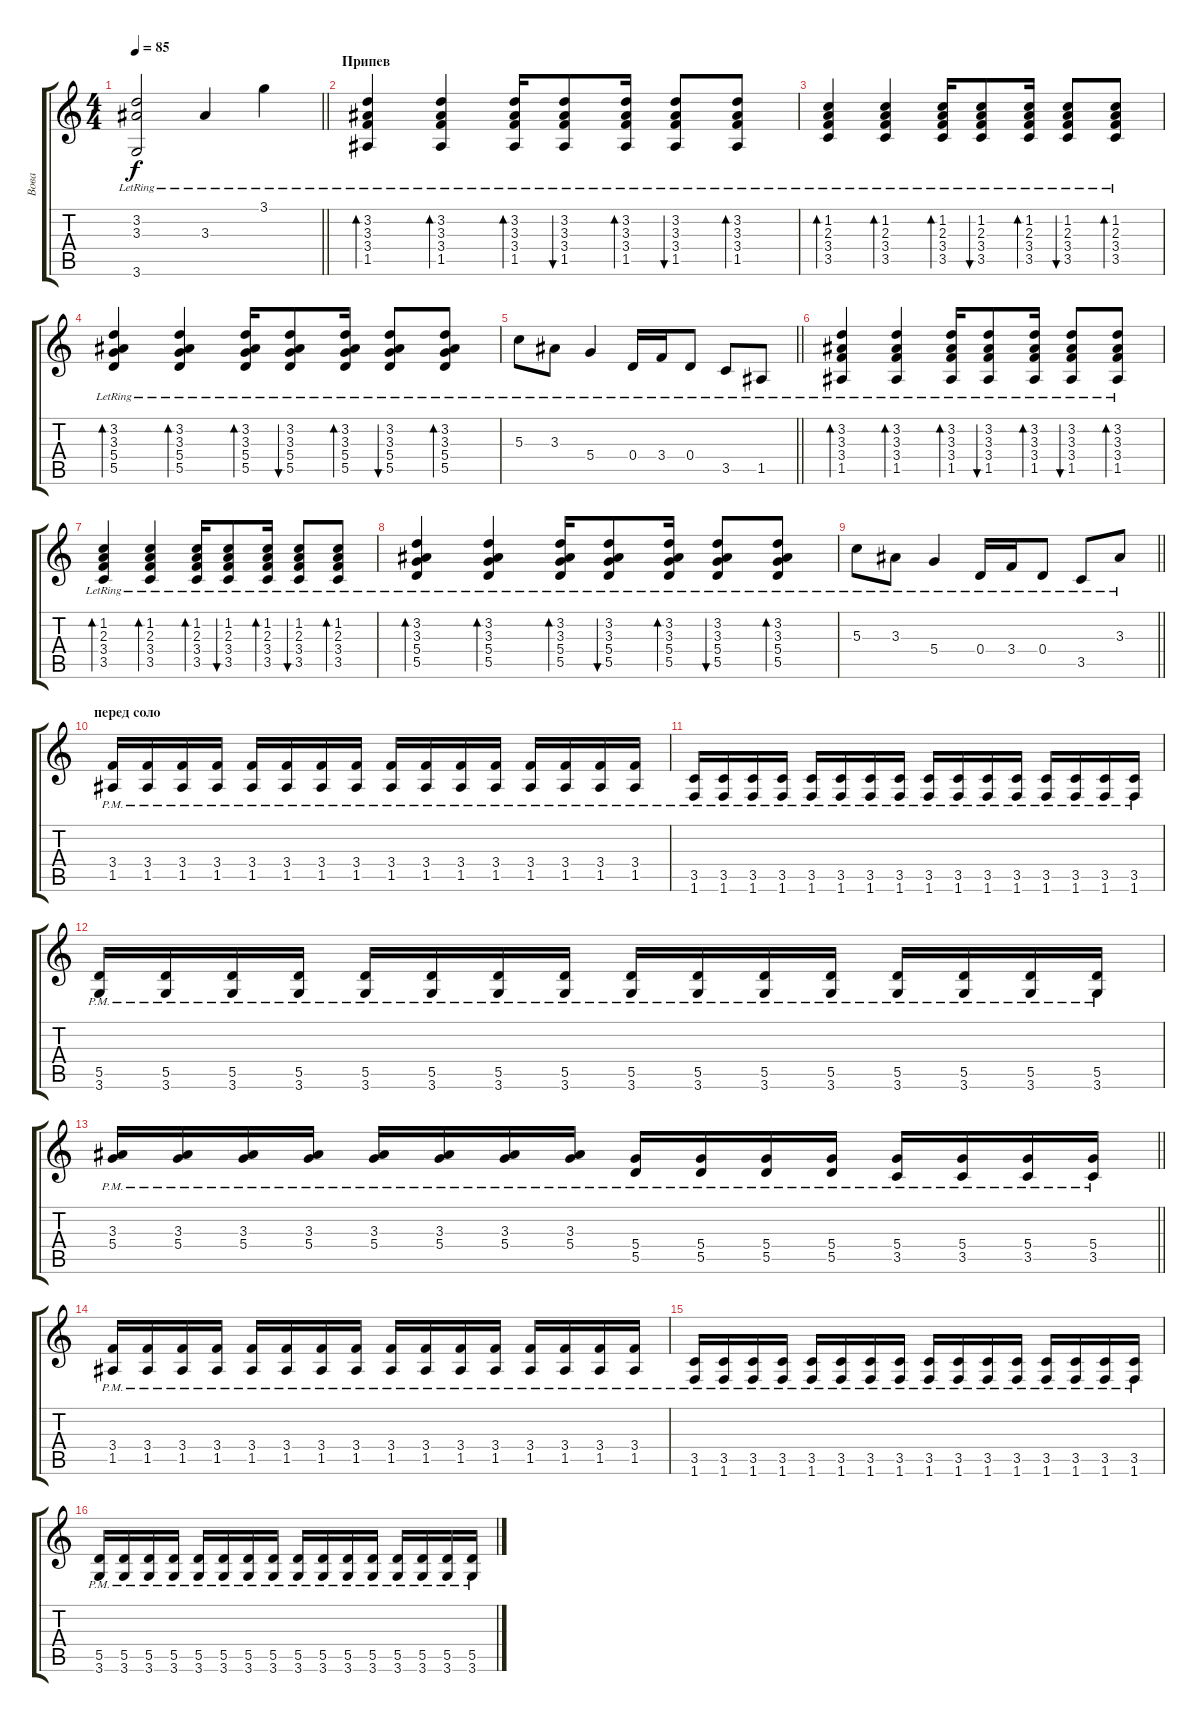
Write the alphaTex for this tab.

\track ("Вова" "Вова") {instrument electricguitarjazz}
\staff {score tabs}
\tuning (E4 B3 G3 D3 A2 E2) {hide}
\ts (4 4)
\tempo 85
\clef g2
\barLineRight lightlight
\ks c
(3.2{lr} 3.3{lr} 3.6{lr}).2{dy f} 3.3{lr}.4 3.1{lr}.4 |
\section ("" "Припев")
(3.2 3.3{lr} 3.4 1.5).4{bd 60} (3.2{lr} 3.3 3.4 1.5).4{bd 60} (3.2 3.3{lr} 3.4 1.5).16{bd 60} (3.2{lr} 3.3 3.4 1.5).8{bu 60} (3.2 3.3{lr} 3.4 1.5).16{bd 60} (3.2{lr} 3.3 3.4 1.5).8{bu 60} (3.2 3.3{lr} 3.4 1.5).8{bd 60} |
(1.2 2.3 3.4{lr} 3.5).4{bd 60} (1.2 2.3{lr} 3.4 3.5).4{bd 60} (1.2 2.3 3.4{lr} 3.5).16{bd 60} (1.2 2.3{lr} 3.4 3.5).8{bu 60} (1.2 2.3 3.4{lr} 3.5).16{bd 60} (1.2 2.3{lr} 3.4 3.5).8{bu 60} (1.2 2.3 3.4{lr} 3.5).8{bd 60} |
(3.2 3.3 5.4{lr} 5.5).4{bd 60} (3.2 3.3{lr} 5.4 5.5).4{bd 60} (3.2 3.3 5.4{lr} 5.5).16{bd 60} (3.2 3.3{lr} 5.4 5.5).8{bu 60} (3.2 3.3 5.4{lr} 5.5).16{bd 60} (3.2 3.3{lr} 5.4 5.5).8{bu 60} (3.2 3.3 5.4{lr} 5.5).8{bd 60} |
\barLineRight lightlight
5.3{lr}.8 3.3{lr}.8 5.4{lr}.4 0.4{lr}.16 3.4{lr}.16 0.4{lr}.8 3.5{lr}.8 1.5{lr}.8 |
(3.2 3.3{lr} 3.4 1.5).4{bd 60} (3.2{lr} 3.3 3.4 1.5).4{bd 60} (3.2 3.3{lr} 3.4 1.5).16{bd 60} (3.2{lr} 3.3 3.4 1.5).8{bu 60} (3.2 3.3{lr} 3.4 1.5).16{bd 60} (3.2{lr} 3.3 3.4 1.5).8{bu 60} (3.2 3.3{lr} 3.4 1.5).8{bd 60} |
(1.2 2.3 3.4{lr} 3.5).4{bd 60} (1.2 2.3{lr} 3.4 3.5).4{bd 60} (1.2 2.3 3.4{lr} 3.5).16{bd 60} (1.2 2.3{lr} 3.4 3.5).8{bu 60} (1.2 2.3 3.4{lr} 3.5).16{bd 60} (1.2 2.3{lr} 3.4 3.5).8{bu 60} (1.2 2.3 3.4{lr} 3.5).8{bd 60} |
(3.2 3.3 5.4{lr} 5.5).4{bd 60} (3.2 3.3{lr} 5.4 5.5).4{bd 60} (3.2 3.3 5.4{lr} 5.5).16{bd 60} (3.2 3.3{lr} 5.4 5.5).8{bu 60} (3.2 3.3 5.4{lr} 5.5).16{bd 60} (3.2 3.3{lr} 5.4 5.5).8{bu 60} (3.2 3.3 5.4{lr} 5.5).8{bd 60} |
\barLineRight lightlight
5.3{lr}.8 3.3{lr}.8 5.4{lr}.4 0.4{lr}.16 3.4{lr}.16 0.4{lr}.8 3.5{lr}.8 3.3{lr}.8 |
\section ("" "перед соло")
(3.4{pm} 1.5{pm}).16 (3.4{pm} 1.5{pm}).16 (3.4{pm} 1.5{pm}).16 (3.4{pm} 1.5{pm}).16 (3.4{pm} 1.5{pm}).16 (3.4{pm} 1.5{pm}).16 (3.4{pm} 1.5{pm}).16 (3.4{pm} 1.5{pm}).16 (3.4{pm} 1.5{pm}).16 (3.4{pm} 1.5{pm}).16 (3.4{pm} 1.5{pm}).16 (3.4{pm} 1.5{pm}).16 (3.4{pm} 1.5{pm}).16 (3.4{pm} 1.5{pm}).16 (3.4{pm} 1.5{pm}).16 (3.4{pm} 1.5{pm}).16 |
(3.5{pm} 1.6{pm}).16 (3.5{pm} 1.6{pm}).16 (3.5{pm} 1.6{pm}).16 (3.5{pm} 1.6{pm}).16 (3.5{pm} 1.6{pm}).16 (3.5{pm} 1.6{pm}).16 (3.5{pm} 1.6{pm}).16 (3.5{pm} 1.6{pm}).16 (3.5{pm} 1.6{pm}).16 (3.5{pm} 1.6{pm}).16 (3.5{pm} 1.6{pm}).16 (3.5{pm} 1.6{pm}).16 (3.5{pm} 1.6{pm}).16 (3.5{pm} 1.6{pm}).16 (3.5{pm} 1.6{pm}).16 (3.5{pm} 1.6{pm}).16 |
(5.5{pm} 3.6{pm}).16 (5.5{pm} 3.6{pm}).16 (5.5{pm} 3.6{pm}).16 (5.5{pm} 3.6{pm}).16 (5.5{pm} 3.6{pm}).16 (5.5{pm} 3.6{pm}).16 (5.5{pm} 3.6{pm}).16 (5.5{pm} 3.6{pm}).16 (5.5{pm} 3.6{pm}).16 (5.5{pm} 3.6{pm}).16 (5.5{pm} 3.6{pm}).16 (5.5{pm} 3.6{pm}).16 (5.5{pm} 3.6{pm}).16 (5.5{pm} 3.6{pm}).16 (5.5{pm} 3.6{pm}).16 (5.5{pm} 3.6{pm}).16 |
\barLineRight lightlight
(3.3{pm} 5.4{pm}).16 (3.3{pm} 5.4{pm}).16 (3.3{pm} 5.4{pm}).16 (3.3{pm} 5.4{pm}).16 (3.3{pm} 5.4{pm}).16 (3.3{pm} 5.4{pm}).16 (3.3{pm} 5.4{pm}).16 (3.3{pm} 5.4{pm}).16 (5.4{pm} 5.5{pm}).16 (5.4{pm} 5.5{pm}).16 (5.4{pm} 5.5{pm}).16 (5.4{pm} 5.5{pm}).16 (5.4{pm} 3.5{pm}).16 (5.4{pm} 3.5{pm}).16 (5.4{pm} 3.5{pm}).16 (5.4{pm} 3.5{pm}).16 |
(3.4{pm} 1.5{pm}).16 (3.4{pm} 1.5{pm}).16 (3.4{pm} 1.5{pm}).16 (3.4{pm} 1.5{pm}).16 (3.4{pm} 1.5{pm}).16 (3.4{pm} 1.5{pm}).16 (3.4{pm} 1.5{pm}).16 (3.4{pm} 1.5{pm}).16 (3.4{pm} 1.5{pm}).16 (3.4{pm} 1.5{pm}).16 (3.4{pm} 1.5{pm}).16 (3.4{pm} 1.5{pm}).16 (3.4{pm} 1.5{pm}).16 (3.4{pm} 1.5{pm}).16 (3.4{pm} 1.5{pm}).16 (3.4{pm} 1.5{pm}).16 |
(3.5{pm} 1.6{pm}).16 (3.5{pm} 1.6{pm}).16 (3.5{pm} 1.6{pm}).16 (3.5{pm} 1.6{pm}).16 (3.5{pm} 1.6{pm}).16 (3.5{pm} 1.6{pm}).16 (3.5{pm} 1.6{pm}).16 (3.5{pm} 1.6{pm}).16 (3.5{pm} 1.6{pm}).16 (3.5{pm} 1.6{pm}).16 (3.5{pm} 1.6{pm}).16 (3.5{pm} 1.6{pm}).16 (3.5{pm} 1.6{pm}).16 (3.5{pm} 1.6{pm}).16 (3.5{pm} 1.6{pm}).16 (3.5{pm} 1.6{pm}).16 |
(5.5{pm} 3.6{pm}).16 (5.5{pm} 3.6{pm}).16 (5.5{pm} 3.6{pm}).16 (5.5{pm} 3.6{pm}).16 (5.5{pm} 3.6{pm}).16 (5.5{pm} 3.6{pm}).16 (5.5{pm} 3.6{pm}).16 (5.5{pm} 3.6{pm}).16 (5.5{pm} 3.6{pm}).16 (5.5{pm} 3.6{pm}).16 (5.5{pm} 3.6{pm}).16 (5.5{pm} 3.6{pm}).16 (5.5{pm} 3.6{pm}).16 (5.5{pm} 3.6{pm}).16 (5.5{pm} 3.6{pm}).16 (5.5{pm} 3.6{pm}).16
